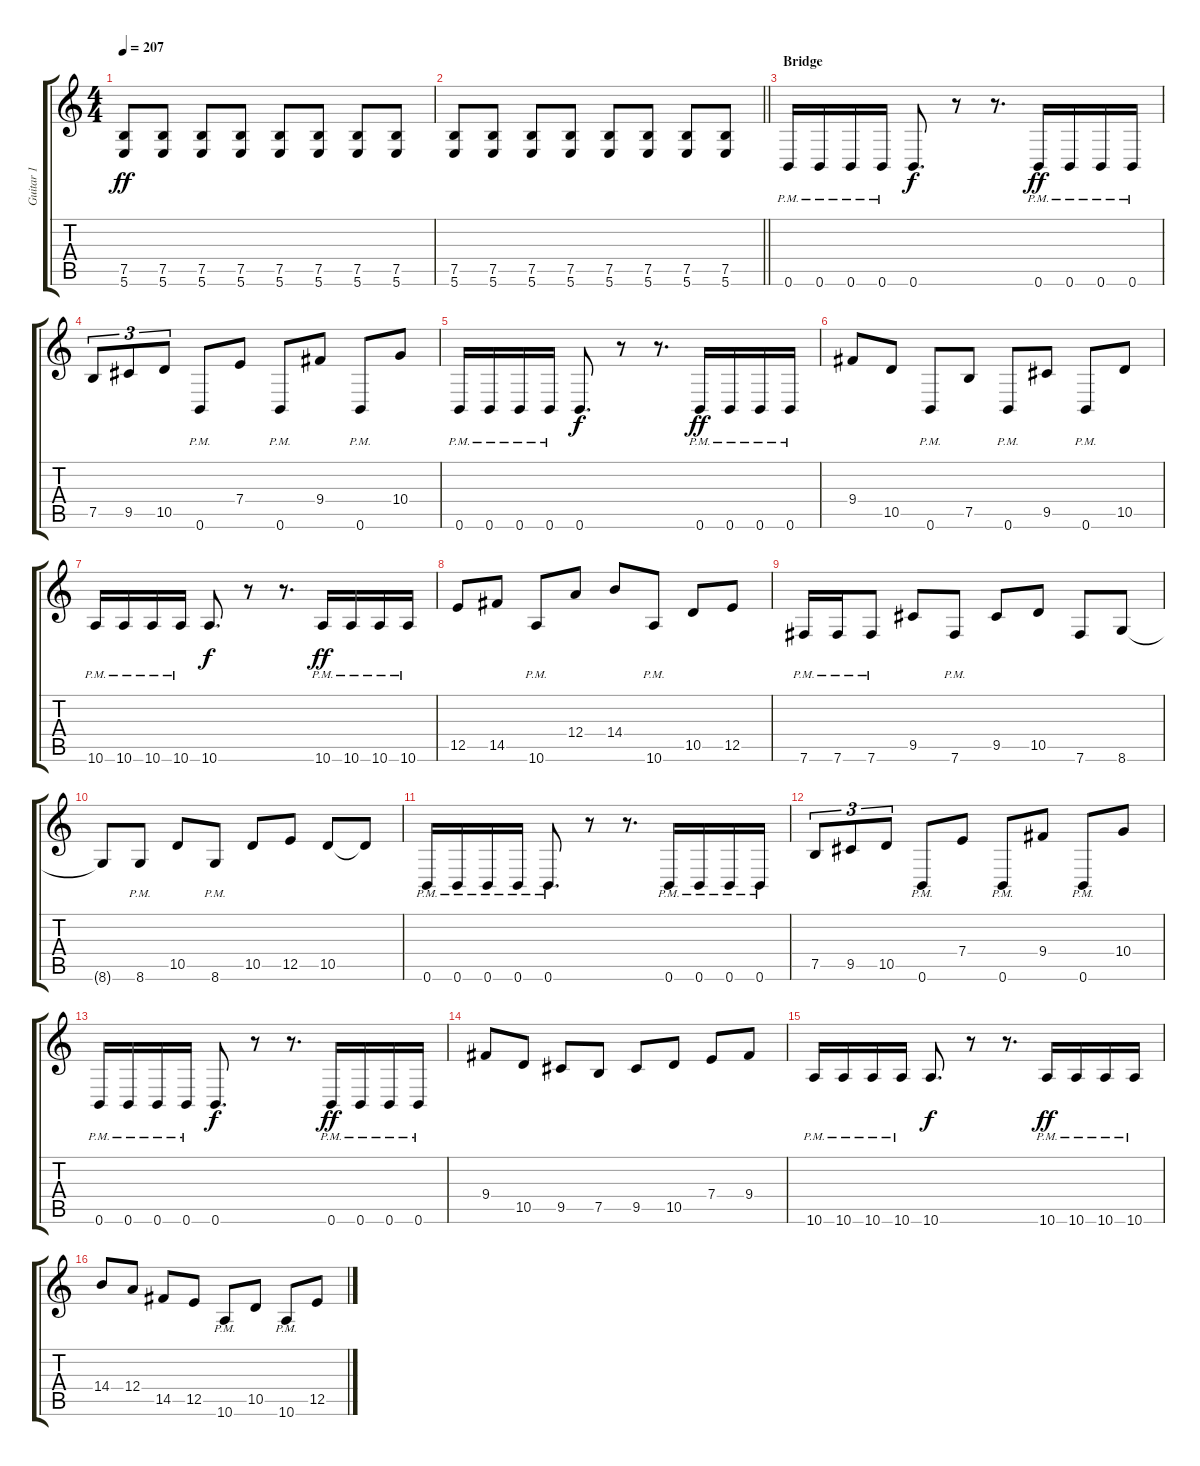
\track ("Guitar 1" "Guitar 1") {instrument distortionguitar}
\staff {score tabs}
\tuning (B3 Gb3 D3 A2 E2 B1) {hide}
\ts (4 4)
\tempo 207
\clef g2
\ks c
(7.5 5.6).8{dy ff} (7.5 5.6).8 (7.5 5.6).8 (7.5 5.6).8 (7.5 5.6).8 (7.5 5.6).8 (7.5 5.6).8 (7.5 5.6).8 |
\barLineRight lightlight
(7.5 5.6).8 (7.5 5.6).8 (7.5 5.6).8 (7.5 5.6).8 (7.5 5.6).8 (7.5 5.6).8 (7.5 5.6).8 (7.5 5.6).8 |
\section ("" "Bridge")
0.6{pm}.16 0.6{pm}.16 0.6{pm}.16 0.6{pm}.16 0.6.8{d dy f} r.8 r.8{d} 0.6{pm}.16{dy ff} 0.6{pm}.16 0.6{pm}.16 0.6{pm}.16 |
7.5.8{tu (3 2)} 9.5.8{tu (3 2)} 10.5.8{tu (3 2)} 0.6{pm}.8 7.4.8 0.6{pm}.8 9.4.8 0.6{pm}.8 10.4.8 |
0.6{pm}.16 0.6{pm}.16 0.6{pm}.16 0.6{pm}.16 0.6.8{d dy f} r.8 r.8{d} 0.6{pm}.16{dy ff} 0.6{pm}.16 0.6{pm}.16 0.6{pm}.16 |
9.4.8 10.5.8 0.6{pm}.8 7.5.8 0.6{pm}.8 9.5.8 0.6{pm}.8 10.5.8 |
10.6{pm}.16 10.6{pm}.16 10.6{pm}.16 10.6{pm}.16 10.6.8{d dy f} r.8 r.8{d} 10.6{pm}.16{dy ff} 10.6{pm}.16 10.6{pm}.16 10.6{pm}.16 |
12.5.8 14.5.8 10.6{pm}.8 12.4.8 14.4.8 10.6{pm}.8 10.5.8 12.5.8 |
7.6{pm}.16 7.6{pm}.16 7.6{pm}.8 9.5.8 7.6{pm}.8 9.5.8 10.5.8 7.6.8 8.6.8 |
8.6{t}.8 8.6{pm}.8 10.5.8 8.6{pm}.8 10.5.8 12.5.8 10.5.8 10.5{t}.8 |
0.6{pm}.16 0.6{pm}.16 0.6{pm}.16 0.6{pm}.16 0.6{pm}.8{d} r.8 r.8{d} 0.6{pm}.16 0.6{pm}.16 0.6{pm}.16 0.6{pm}.16 |
7.5.8{tu (3 2)} 9.5.8{tu (3 2)} 10.5.8{tu (3 2)} 0.6{pm}.8 7.4.8 0.6{pm}.8 9.4.8 0.6{pm}.8 10.4.8 |
0.6{pm}.16 0.6{pm}.16 0.6{pm}.16 0.6{pm}.16 0.6.8{d dy f} r.8 r.8{d} 0.6{pm}.16{dy ff} 0.6{pm}.16 0.6{pm}.16 0.6{pm}.16 |
9.4.8 10.5.8 9.5.8 7.5.8 9.5.8 10.5.8 7.4.8 9.4.8 |
10.6{pm}.16 10.6{pm}.16 10.6{pm}.16 10.6{pm}.16 10.6.8{d dy f} r.8 r.8{d} 10.6{pm}.16{dy ff} 10.6{pm}.16 10.6{pm}.16 10.6{pm}.16 |
14.4.8 12.4.8 14.5.8 12.5.8 10.6{pm}.8 10.5.8 10.6{pm}.8 12.5.8
